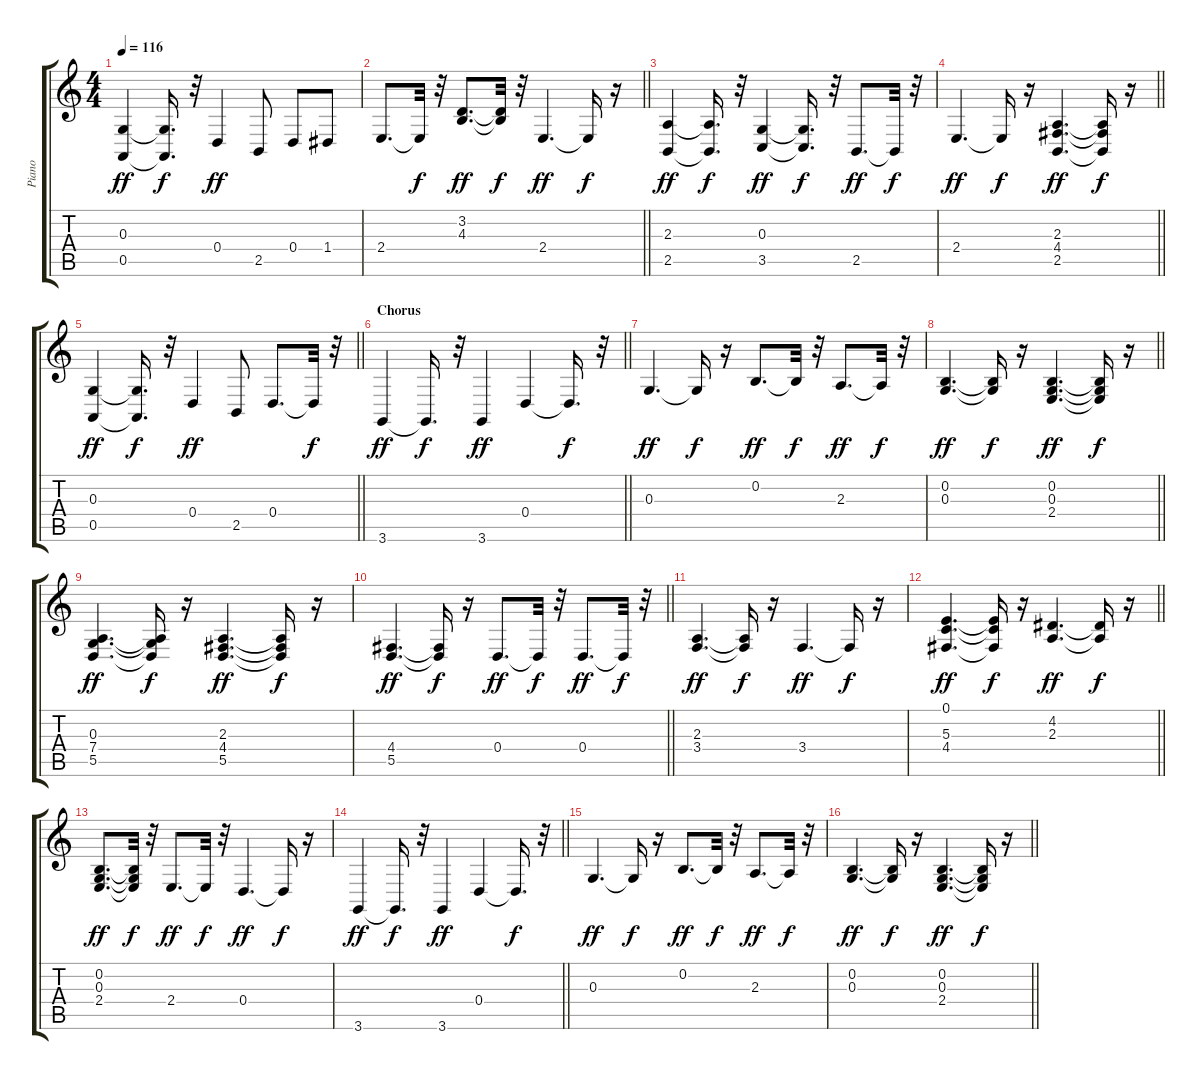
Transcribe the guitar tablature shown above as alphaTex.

\track ("Piano" "Piano") {instrument acousticgrandpiano}
\staff {score tabs}
\tuning (E4 B3 G3 D3 A2 E2) {hide}
\ts (4 4)
\tempo 116
\clef g2
\ks c
(0.3 0.5).4{dy ff} (0.3{t} 0.5{t}).16{d dy f} r.32 0.4.4{dy ff} 2.5.8 0.4.8 1.4.8 |
\barLineRight lightlight
2.4.8{d} 2.4{t}.32{dy f} r.32 (3.2 4.3).8{d dy ff} (3.2{t} 4.3{t}).32{dy f} r.32 2.4.4{d dy ff} 2.4{t}.16{dy f} r.16 |
(2.3 2.5).4{dy ff} (2.3{t} 2.5{t}).16{d dy f} r.32 (0.3 3.5).4{dy ff} (0.3{t} 3.5{t}).16{d dy f} r.32 2.5.8{d dy ff} 2.5{t}.32{dy f} r.32 |
\barLineRight lightlight
2.4.4{d dy ff} 2.4{t}.16{dy f} r.16 (2.3 4.4 2.5).4{d dy ff} (2.3{t} 4.4{t} 2.5{t}).16{dy f} r.16 |
\barLineRight lightlight
(0.3 0.5).4{dy ff} (0.3{t} 0.5{t}).16{d dy f} r.32 0.4.4{dy ff} 2.5.8 0.4.8{d} 0.4{t}.32{dy f} r.32 |
\section ("" "Chorus")
\barLineRight lightlight
3.6.4{dy ff} 3.6{t}.16{d dy f} r.32 3.6.4{dy ff} 0.4.4 0.4{t}.16{d dy f} r.32 |
0.3.4{d dy ff} 0.3{t}.16{dy f} r.16 0.2.8{d dy ff} 0.2{t}.32{dy f} r.32 2.3.8{d dy ff} 2.3{t}.32{dy f} r.32 |
\barLineRight lightlight
(0.2 0.3).4{d dy ff} (0.2{t} 0.3{t}).16{dy f} r.16 (0.2 0.3 2.4).4{d dy ff} (0.2{t} 0.3{t} 2.4{t}).16{dy f} r.16 |
(0.3 7.4 5.5).4{d dy ff} (0.3{t} 7.4{t} 5.5{t}).16{dy f} r.16 (2.3 4.4 5.5).4{d dy ff} (2.3{t} 4.4{t} 5.5{t}).16{dy f} r.16 |
\barLineRight lightlight
(4.4 5.5).4{d dy ff} (4.4{t} 5.5{t}).16{dy f} r.16 0.4.8{d dy ff} 0.4{t}.32{dy f} r.32 0.4.8{d dy ff} 0.4{t}.32{dy f} r.32 |
(2.3 3.4).4{d dy ff} (2.3{t} 3.4{t}).16{dy f} r.16 3.4.4{d dy ff} 3.4{t}.16{dy f} r.16 |
\barLineRight lightlight
(0.1 5.3 4.4).4{d dy ff} (0.1{t} 5.3{t} 4.4{t}).16{dy f} r.16 (4.2 2.3).4{d dy ff} (4.2{t} 2.3{t}).16{dy f} r.16 |
(0.2 0.3 2.4).8{d dy ff} (0.2{t} 0.3{t} 2.4{t}).32{dy f} r.32 2.4.8{d dy ff} 2.4{t}.32{dy f} r.32 0.4.4{d dy ff} 0.4{t}.16{dy f} r.16 |
\barLineRight lightlight
3.6.4{dy ff} 3.6{t}.16{d dy f} r.32 3.6.4{dy ff} 0.4.4 0.4{t}.16{d dy f} r.32 |
0.3.4{d dy ff} 0.3{t}.16{dy f} r.16 0.2.8{d dy ff} 0.2{t}.32{dy f} r.32 2.3.8{d dy ff} 2.3{t}.32{dy f} r.32 |
\barLineRight lightlight
(0.2 0.3).4{d dy ff} (0.2{t} 0.3{t}).16{dy f} r.16 (0.2 0.3 2.4).4{d dy ff} (0.2{t} 0.3{t} 2.4{t}).16{dy f} r.16
